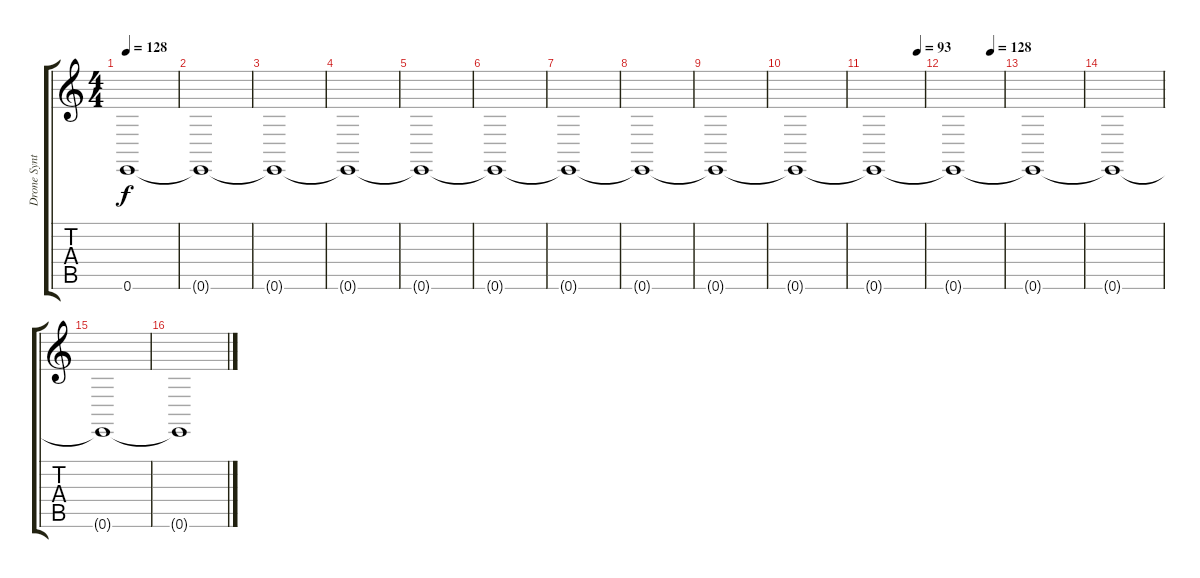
\track ("Drone Synth Strings" "Drone Synt") {instrument synthstrings1}
\staff {score tabs}
\tuning (E4 B3 G3 D3 A2 E2) {hide}
\ts (4 4)
\tempo 128
\clef g2
\ks c
0.6{t}.1{dy f} |
0.6{t}.1 |
0.6{t}.1 |
0.6{t}.1 |
0.6{t}.1 |
0.6{t}.1 |
0.6{t}.1 |
0.6{t}.1 |
0.6{t}.1 |
0.6{t}.1 |
\tempo (93 0.875)
0.6{t}.1 |
\tempo (128 0.75)
0.6{t}.1 |
0.6{t}.1 |
0.6{t}.1 |
0.6{t}.1 |
0.6{t}.1
